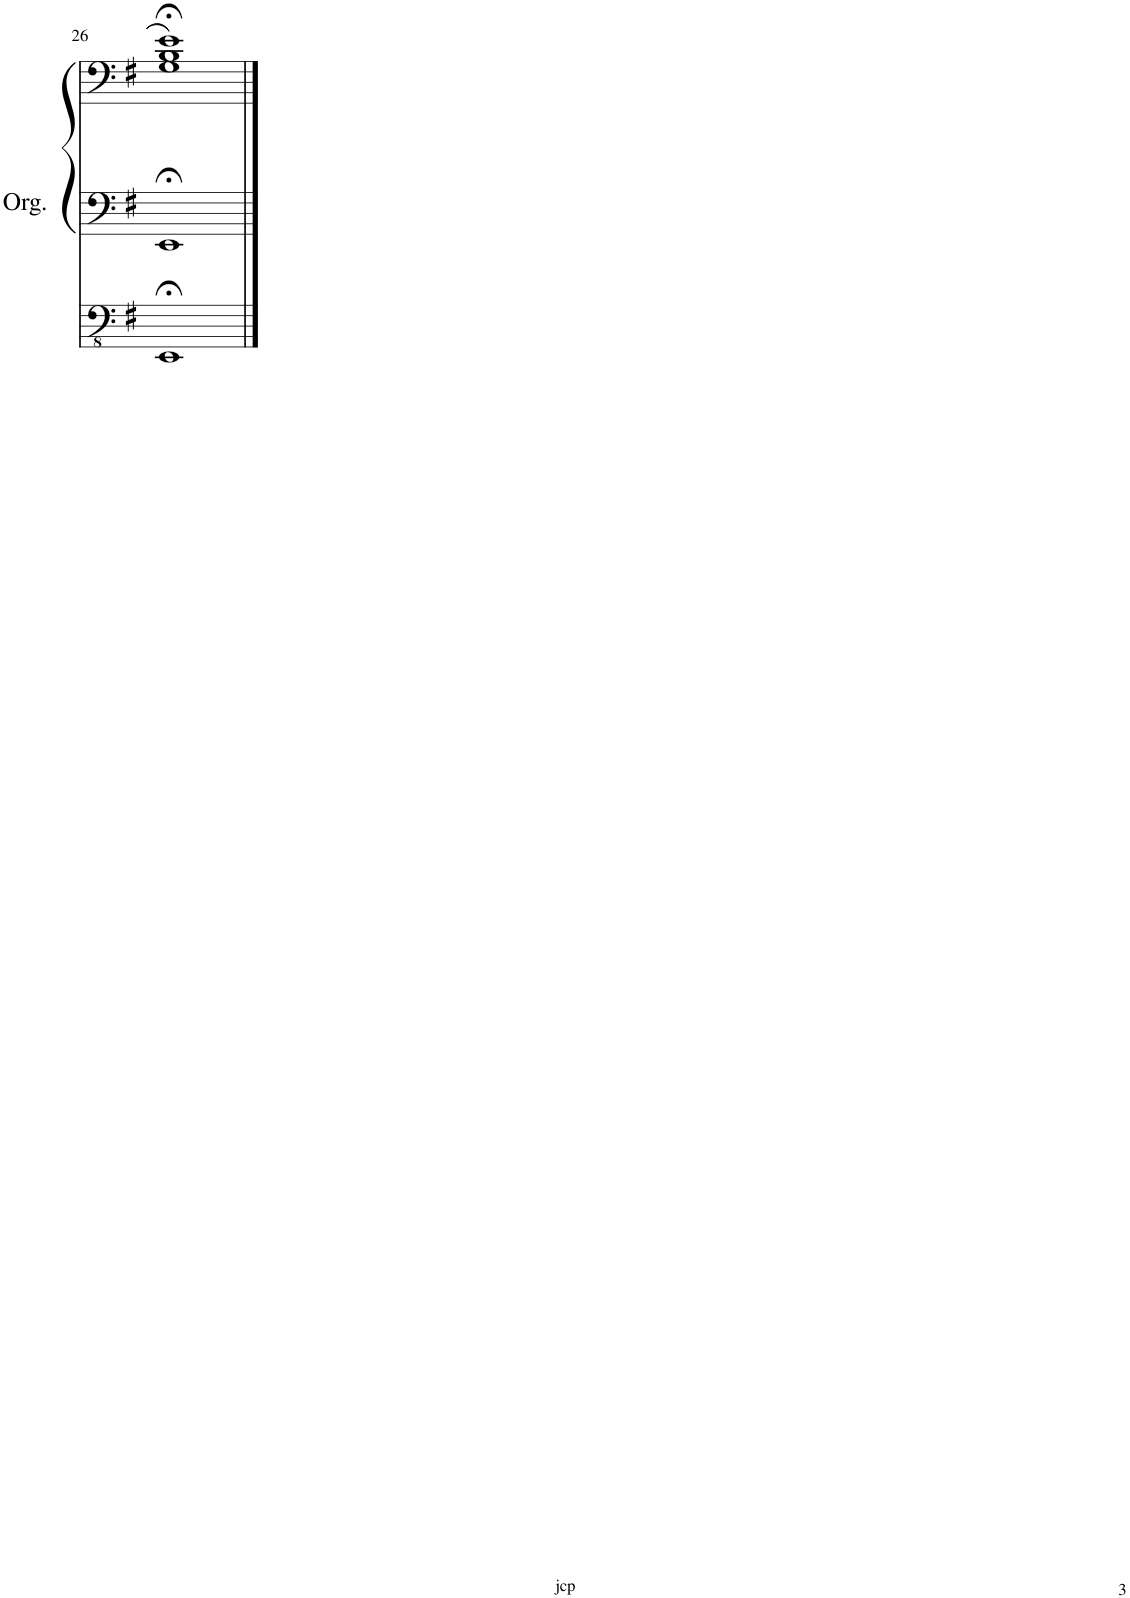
**kern	**kern	**kern
*part1	*part1	*part1
*staff3	*staff2	*staff1
*I"Orgue à tuyaux	*	*
*I'Org.	*	*
!!LO:PB:g=z
*clefFv4	*clefF4	*clefF4
*k[f#]	*k[f#]	*k[f#]
*M4/4	*M4/4	*M4/4
*met(c)	*met(c)	*met(c)
=26	=26	=26
1EEE;<	1EE;<	1G;< 1B;< 1e;<
==	==	==
*-	*-	*-
